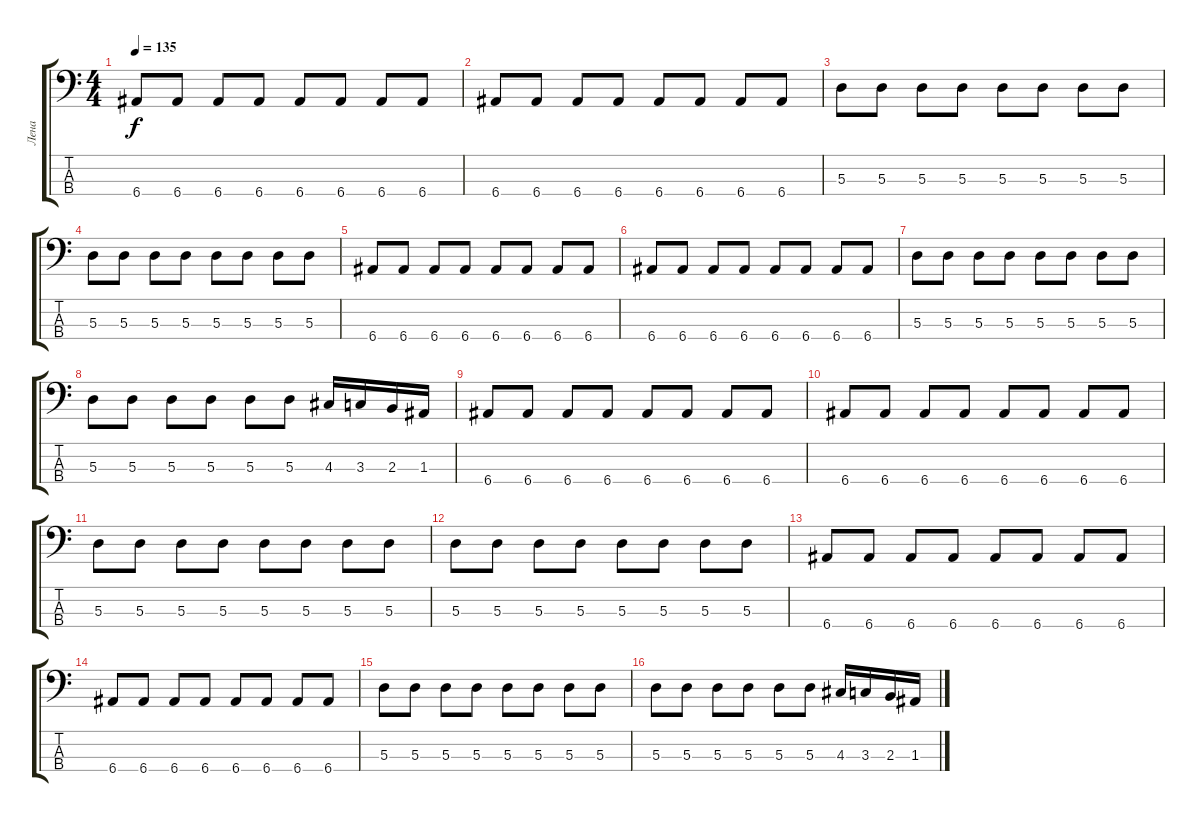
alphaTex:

\track ("Лена" "Лена") {instrument electricbassfinger}
\staff {score tabs}
\tuning (G2 D2 A1 E1) {hide}
\ts (4 4)
\tempo 135
\clef f4
\ks c
6.4.8{dy f} 6.4.8 6.4.8 6.4.8 6.4.8 6.4.8 6.4.8 6.4.8 |
6.4.8 6.4.8 6.4.8 6.4.8 6.4.8 6.4.8 6.4.8 6.4.8 |
5.3.8 5.3.8 5.3.8 5.3.8 5.3.8 5.3.8 5.3.8 5.3.8 |
5.3.8 5.3.8 5.3.8 5.3.8 5.3.8 5.3.8 5.3.8 5.3.8 |
6.4.8 6.4.8 6.4.8 6.4.8 6.4.8 6.4.8 6.4.8 6.4.8 |
6.4.8 6.4.8 6.4.8 6.4.8 6.4.8 6.4.8 6.4.8 6.4.8 |
5.3.8 5.3.8 5.3.8 5.3.8 5.3.8 5.3.8 5.3.8 5.3.8 |
5.3.8 5.3.8 5.3.8 5.3.8 5.3.8 5.3.8 4.3.16 3.3.16 2.3.16 1.3.16 |
6.4.8 6.4.8 6.4.8 6.4.8 6.4.8 6.4.8 6.4.8 6.4.8 |
6.4.8 6.4.8 6.4.8 6.4.8 6.4.8 6.4.8 6.4.8 6.4.8 |
5.3.8 5.3.8 5.3.8 5.3.8 5.3.8 5.3.8 5.3.8 5.3.8 |
5.3.8 5.3.8 5.3.8 5.3.8 5.3.8 5.3.8 5.3.8 5.3.8 |
6.4.8 6.4.8 6.4.8 6.4.8 6.4.8 6.4.8 6.4.8 6.4.8 |
6.4.8 6.4.8 6.4.8 6.4.8 6.4.8 6.4.8 6.4.8 6.4.8 |
5.3.8 5.3.8 5.3.8 5.3.8 5.3.8 5.3.8 5.3.8 5.3.8 |
5.3.8 5.3.8 5.3.8 5.3.8 5.3.8 5.3.8 4.3.16 3.3.16 2.3.16 1.3.16
